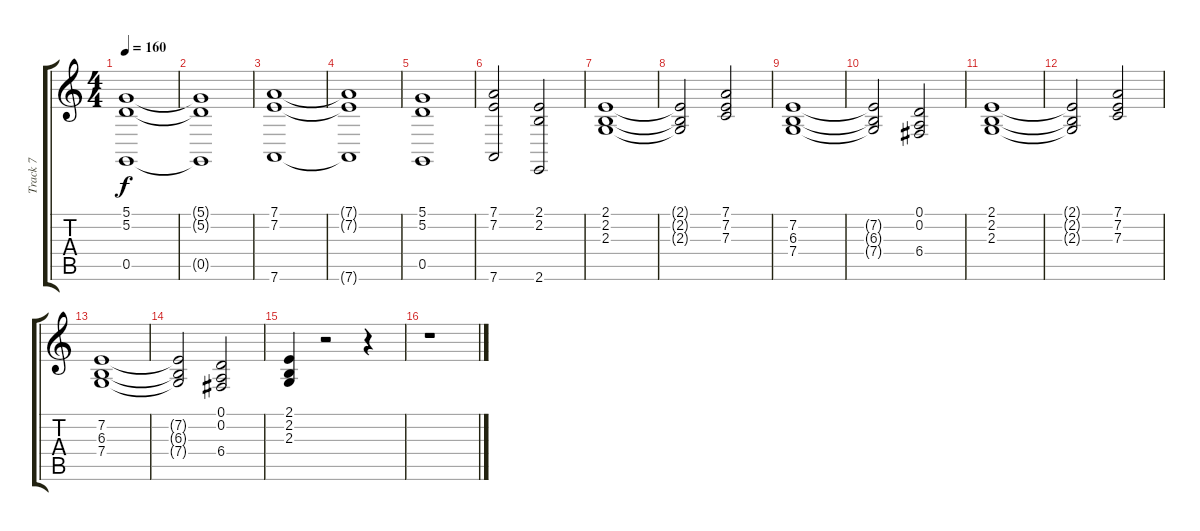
\track ("Track 7" "Track 7") {instrument pad4choir}
\staff {score tabs}
\tuning (D4 A3 F3 C3 G2 D2) {hide}
\ts (4 4)
\tempo 160
\clef g2
\ks c
(5.1 5.2 0.5).1{dy f} |
(5.1{t} 5.2{t} 0.5{t}).1 |
(7.1 7.2 7.6).1 |
(7.1{t} 7.2{t} 7.6{t}).1 |
(5.1 5.2 0.5).1 |
(7.1 7.2 7.6).2 (2.1 2.2 2.6).2 |
(2.1 2.2 2.3).1 |
(2.1{t} 2.2{t} 2.3{t}).2 (7.1 7.2 7.3).2 |
(7.2 6.3 7.4).1 |
(7.2{t} 6.3{t} 7.4{t}).2 (0.1 0.2 6.4).2 |
(2.1 2.2 2.3).1 |
(2.1{t} 2.2{t} 2.3{t}).2 (7.1 7.2 7.3).2 |
(7.2 6.3 7.4).1 |
(7.2{t} 6.3{t} 7.4{t}).2 (0.1 0.2 6.4).2 |
(2.1 2.2 2.3).4 r.2 r.4 |
r.1
